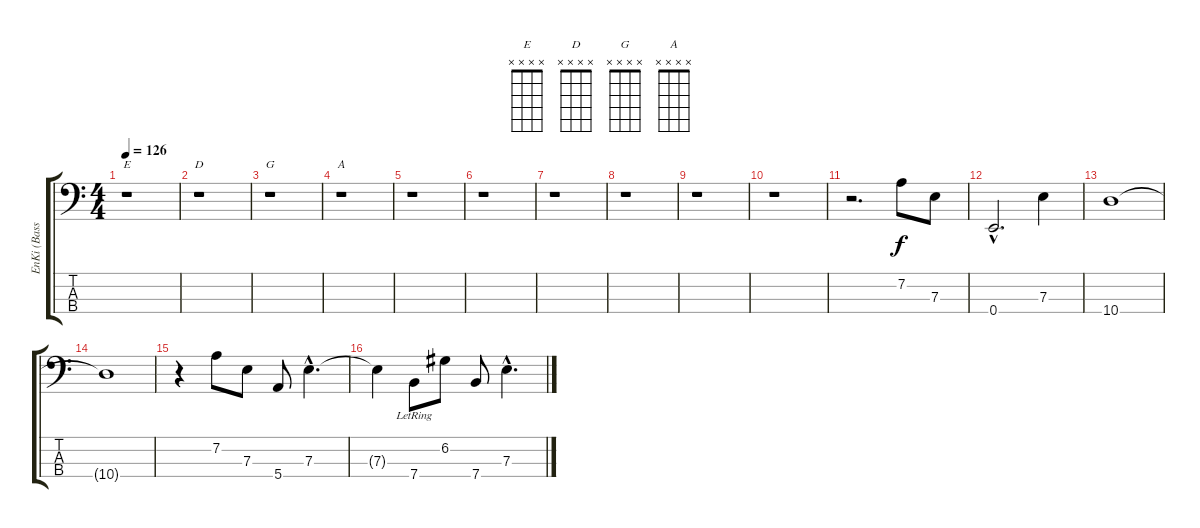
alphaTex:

\track ("EnKi (Bass)" "EnKi (Bass") {instrument electricbassfinger}
\staff {score tabs}
\tuning (G2 D2 A1 E1) {hide}
\chord ("E" x x x x) {firstfret 0}
\chord ("D" x x x x) {firstfret 0}
\chord ("G" x x x x) {firstfret 0}
\chord ("A" x x x x) {firstfret 0}
\ts (4 4)
\tempo 126
\clef f4
\ks c
r.1{ch "E" dy f instrument electricbassfinger} |
r.1{ch "D"} |
r.1{ch "G"} |
r.1{ch "A"} |
r.1 |
r.1 |
r.1 |
r.1 |
r.1 |
r.1 |
r.2{d} 7.2.8 7.3.8 |
0.4{hac}.2{d} 7.3.4 |
10.4.1 |
10.4{t}.1 |
r.4 7.2.8 7.3.8 5.4.8 7.3{hac}.4{d} |
7.3{t}.4 7.4{lr}.8 6.2.8 7.4.8 7.3{hac}.4{d}
